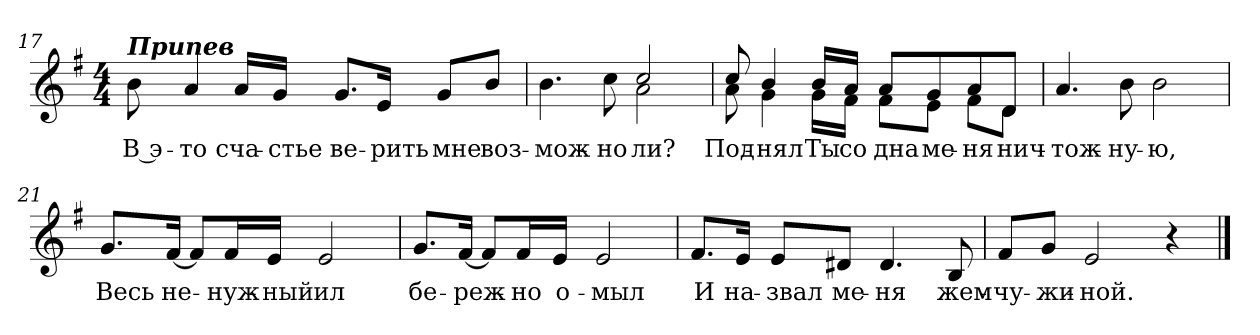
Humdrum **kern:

**kern	**text
*part1	*part1
*staff1	*staff1
!!LO:LB:g=z
*clefG2	*
*k[f#]	*
*e:	*
*M4/4	*
=17	=17
!LO:TX:a:Bi:t=Припев	!
!	!LO:LY:b:color=#000000
8bi\	В э-
!	!LO:LY:b:color=#000000
4ai/	-то
!	!LO:LY:b:color=#000000
16ai/LL	сча-
!	!LO:LY:b:color=#000000
16gi/JJ	-стье
!	!LO:LY:b:color=#000000
8.gi/L	ве-
!	!LO:LY:b:color=#000000
16ei/Jk	-рить
!	!LO:LY:b:color=#000000
8gi/L	мне
!	!LO:LY:b:color=#000000
8bi/J	воз-
=18	=18
!	!LO:LY:b:color=#000000
*^	*
4.bi\	2ryy	-мож-
!	!	!LO:LY:b:color=#000000
8cci\	.	-но
!	!	!LO:LY:b:color=#000000
2ai\	2cci/	ли?
=19	=19	=19
!	!	!LO:LY:b:color=#000000
8ai\	8cci/	Под-
!	!	!LO:LY:b:color=#000000
4gi\	4bi/	-нял
!	!	!LO:LY:b:color=#000000
16gi\LL	16bi/LL	Ты
!	!	!LO:LY:b:color=#000000
16f#i\JJ	16ai/JJ	со
!	!	!LO:LY:b:color=#000000
8f#i\L	8ai/L	дна
!	!	!LO:LY:b:color=#000000
8ei\J	8gi/	ме-
!	!	!LO:LY:b:color=#000000
8f#i\L	8ai/	-ня
!	!	!LO:LY:b:color=#000000
8di\J	8di/J	нич-
*v	*v	*
=20	=20
*^	*
!	!	!LO:LY:b:color=#000000
*v	*v	*
4.ai/	-тож-
!	!LO:LY:b:color=#000000
8bi\	-ну-
!	!LO:LY:b:color=#000000
2bi\	-ю,
!!LO:LB:g=z
=21	=21
!	!LO:LY:b:color=#000000
8.gi/L	Весь
!	!LO:LY:b:color=#000000
[<16f#i/Jk	не-
8f#i/L]	.
!	!LO:LY:b:color=#000000
16f#i/L	-нуж-
!	!LO:LY:b:color=#000000
16ei/JJ	-ный
!	!LO:LY:b:color=#000000
2ei/	ил
=22	=22
!	!LO:LY:b:color=#000000
8.gi/L	бе-
!	!LO:LY:b:color=#000000
[<16f#i/Jk	-реж-
8f#i/L]	.
!	!LO:LY:b:color=#000000
16f#i/L	-но
!	!LO:LY:b:color=#000000
16ei/JJ	о-
!	!LO:LY:b:color=#000000
2ei/	-мыл
=23	=23
!	!LO:LY:b:color=#000000
8.f#i/L	И
!	!LO:LY:b:color=#000000
16ei/Jk	на-
!	!LO:LY:b:color=#000000
8ei/L	-звал
!	!LO:LY:b:color=#000000
8d#Xi/J	ме-
!	!LO:LY:b:color=#000000
4.d#i/	-ня
!	!LO:LY:b:color=#000000
8Bi/	жем-
=24	=24
!	!LO:LY:b:color=#000000
8f#i/L	-чу-
!	!LO:LY:b:color=#000000
8gi/J	-жи-
!	!LO:LY:b:color=#000000
2ei/	-ной.
4r	.
==	==
*-	*-
